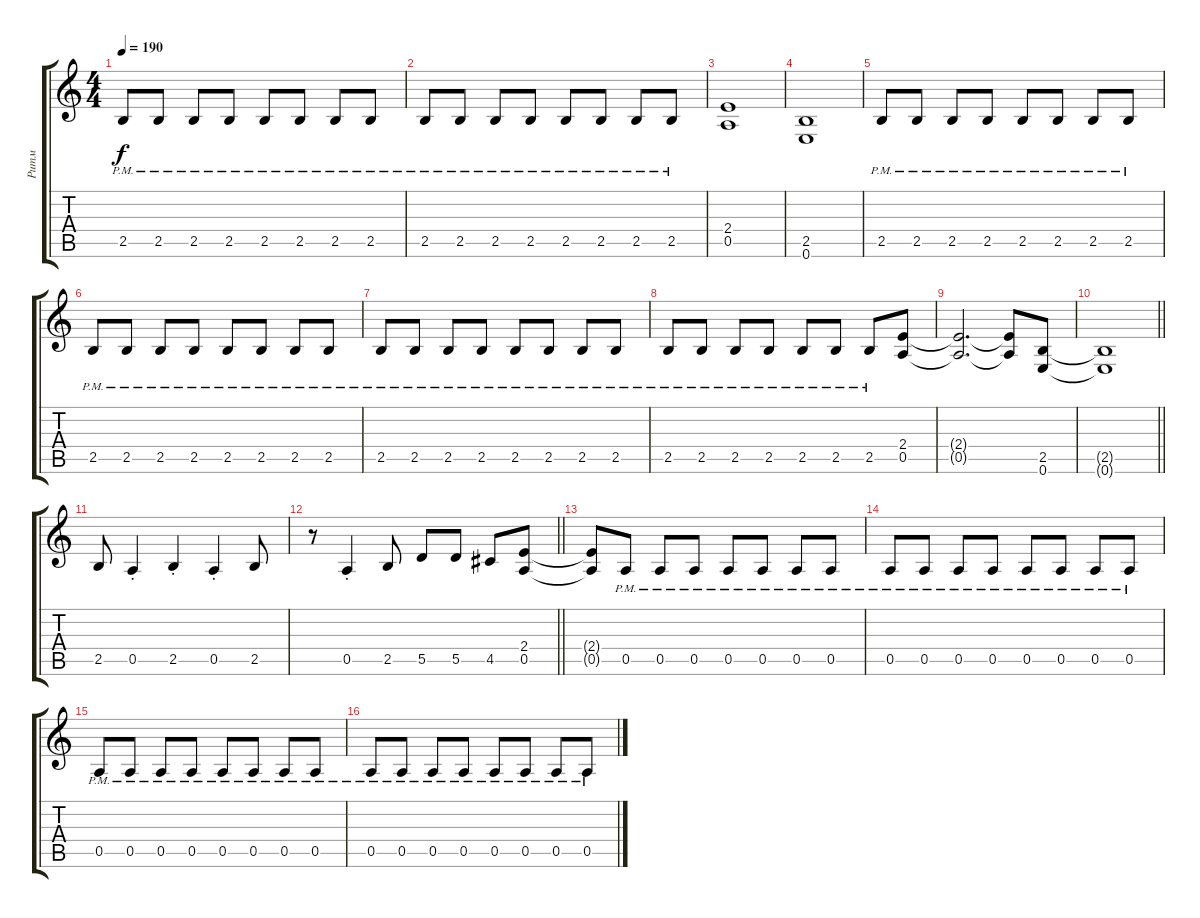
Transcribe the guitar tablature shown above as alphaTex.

\track ("Ритм" "Ритм") {instrument distortionguitar}
\staff {score tabs}
\tuning (E4 B3 G3 D3 A2 E2) {hide}
\ts (4 4)
\tempo 190
\clef g2
\ks c
2.5{pm}.8{dy f} 2.5{pm}.8 2.5{pm}.8 2.5{pm}.8 2.5{pm}.8 2.5{pm}.8 2.5{pm}.8 2.5{pm}.8 |
2.5{pm}.8 2.5{pm}.8 2.5{pm}.8 2.5{pm}.8 2.5{pm}.8 2.5{pm}.8 2.5{pm}.8 2.5{pm}.8 |
(2.4 0.5).1 |
(2.5 0.6).1 |
2.5{pm}.8 2.5{pm}.8 2.5{pm}.8 2.5{pm}.8 2.5{pm}.8 2.5{pm}.8 2.5{pm}.8 2.5{pm}.8 |
2.5{pm}.8 2.5{pm}.8 2.5{pm}.8 2.5{pm}.8 2.5{pm}.8 2.5{pm}.8 2.5{pm}.8 2.5{pm}.8 |
2.5{pm}.8 2.5{pm}.8 2.5{pm}.8 2.5{pm}.8 2.5{pm}.8 2.5{pm}.8 2.5{pm}.8 2.5{pm}.8 |
2.5{pm}.8 2.5{pm}.8 2.5{pm}.8 2.5{pm}.8 2.5{pm}.8 2.5{pm}.8 2.5{pm}.8 (2.4 0.5).8 |
(2.4{t} 0.5{t}).2{d} (2.4{t} 0.5{t}).8 (2.5 0.6).8 |
\barLineRight lightlight
(2.5{t} 0.6{t}).1 |
2.5.8 0.5{st}.4 2.5{st}.4 0.5{st}.4 2.5.8 |
\barLineRight lightlight
r.8 0.5{st}.4 2.5.8 5.5.8 5.5.8 4.5.8 (2.4 0.5).8 |
(2.4{t} 0.5{t}).8 0.5{pm}.8 0.5{pm}.8 0.5{pm}.8 0.5{pm}.8 0.5{pm}.8 0.5{pm}.8 0.5{pm}.8 |
0.5{pm}.8 0.5{pm}.8 0.5{pm}.8 0.5{pm}.8 0.5{pm}.8 0.5{pm}.8 0.5{pm}.8 0.5{pm}.8 |
0.5{pm}.8 0.5{pm}.8 0.5{pm}.8 0.5{pm}.8 0.5{pm}.8 0.5{pm}.8 0.5{pm}.8 0.5{pm}.8 |
0.5{pm}.8 0.5{pm}.8 0.5{pm}.8 0.5{pm}.8 0.5{pm}.8 0.5{pm}.8 0.5{pm}.8 0.5{pm}.8
